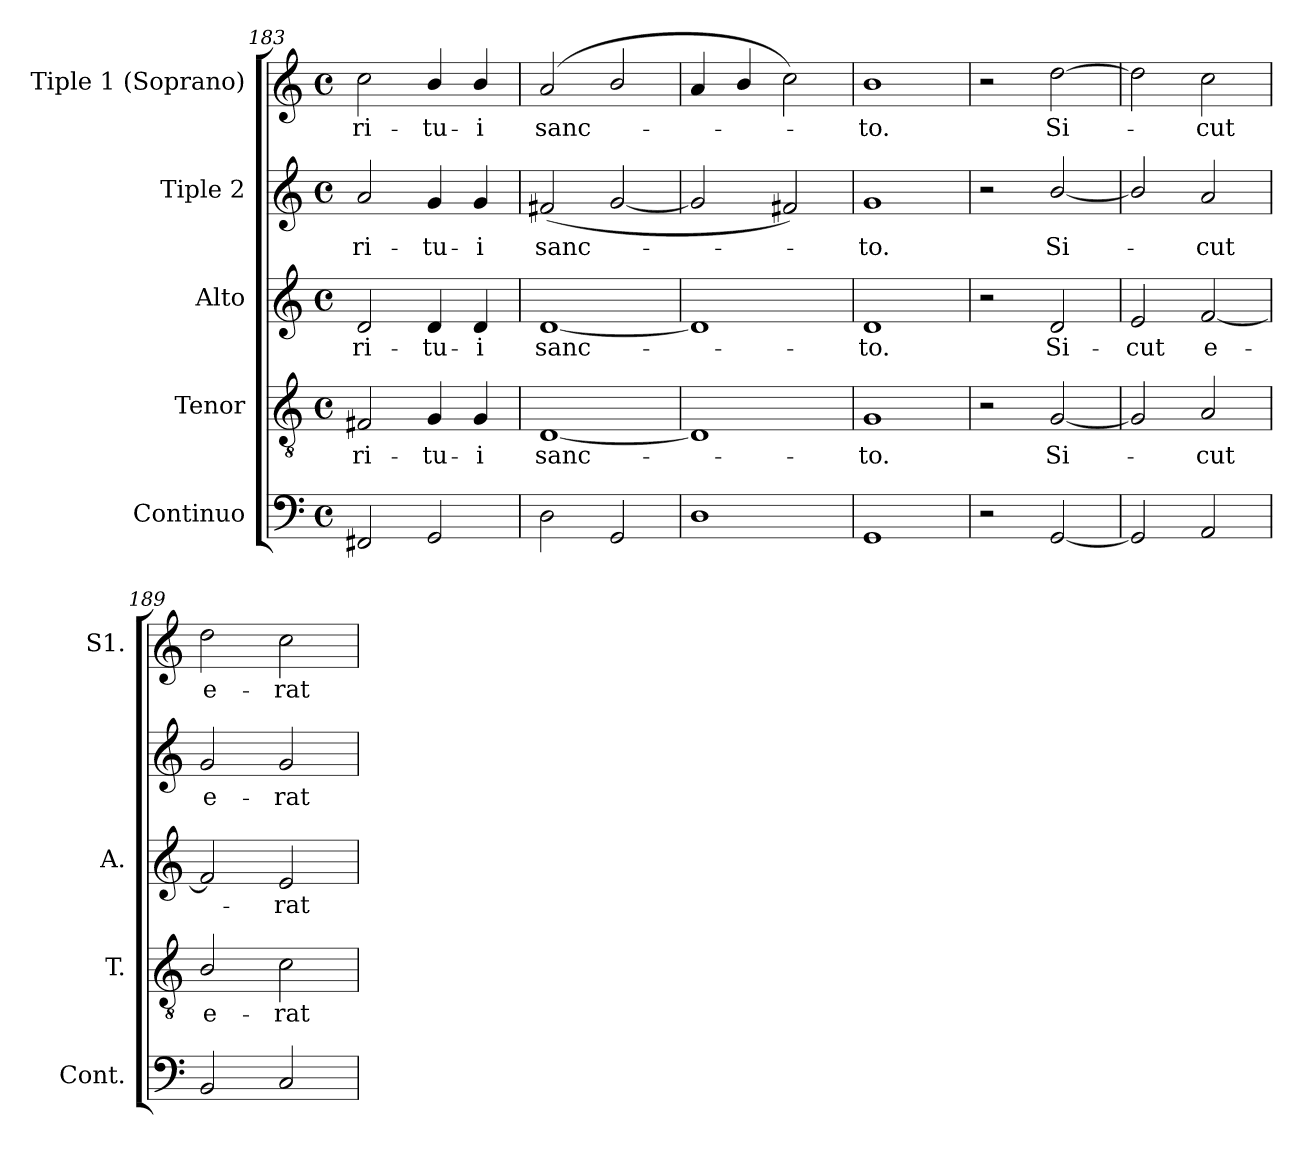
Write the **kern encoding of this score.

**kern	**kern	**text	**kern	**text	**kern	**text	**kern	**text
*part5	*part4	*part4	*part3	*part3	*part2	*part2	*part1	*part1
*staff5	*staff4	*staff4	*staff3	*staff3	*staff2	*staff2	*staff1	*staff1
*I"Continuo	*I"Tenor	*	*I"Alto	*	*I"Tiple 2	*	*I"Tiple 1 (Soprano)	*
*I'Cont.	*I'T.	*	*I'A.	*	*	*	*I'S1.	*
*clefF4	*clefGv2	*	*clefG2	*	*clefG2	*	*clefG2	*
*	*ITrd7c12	*	*	*	*	*	*	*
*k[]	*k[]	*	*k[]	*	*k[]	*	*k[]	*
*C:	*C:	*	*C:	*	*C:	*	*C:	*
*M4/4	*M4/4	*	*M4/4	*	*M4/4	*	*M4/4	*
*met(c)	*met(c)	*	*met(c)	*	*met(c)	*	*met(c)	*
=183	=183	=183	=183	=183	=183	=183	=183	=183
!	!	!LO:LY:b:color=#000000	!	!	!	!	!	!
!	!	!	!	!LO:LY:b:color=#000000	!	!	!	!
!	!	!	!	!	!	!LO:LY:b:color=#000000	!	!
!	!	!	!	!	!	!	!	!LO:LY:b:color=#000000
2FF#Xi/	2FF#Xi/	-ri-	2di/	-ri-	2ai/	-ri-	2cci\	-ri-
!	!	!LO:LY:b:color=#000000	!	!	!	!	!	!
!	!	!	!	!LO:LY:b:color=#000000	!	!	!	!
!	!	!	!	!	!	!LO:LY:b:color=#000000	!	!
!	!	!	!	!	!	!	!	!LO:LY:b:color=#000000
2GGi/	4GGi/	-tu-	4di/	-tu-	4gi/	-tu-	4bi/	-tu-
!	!	!LO:LY:b:color=#000000	!	!	!	!	!	!
!	!	!	!	!LO:LY:b:color=#000000	!	!	!	!
!	!	!	!	!	!	!LO:LY:b:color=#000000	!	!
!	!	!	!	!	!	!	!	!LO:LY:b:color=#000000
.	4GGi/	-i	4di/	-i	4gi/	-i	4bi/	-i
=184	=184	=184	=184	=184	=184	=184	=184	=184
!	!	!LO:LY:b:color=#000000	!	!	!	!	!	!
!	!	!	!	!LO:LY:b:color=#000000	!	!	!	!
!	!	!	!	!	!	!LO:LY:b:color=#000000	!	!
!	!	!	!	!	!	!	!	!LO:LY:b:color=#000000
2Di\	[1DDi	sanc-	[1di	sanc-	(2f#Xi/	sanc-	(2ai/	sanc-
2GGi/	.	.	.	.	[2gi/	.	2bi/	.
=185	=185	=185	=185	=185	=185	=185	=185	=185
1Di	1DDi]	.	1di]	.	2gi/]	.	4ai/	.
.	.	.	.	.	.	.	4bi/	.
.	.	.	.	.	2f#Xi/)	.	2cci\)	.
=186	=186	=186	=186	=186	=186	=186	=186	=186
!	!	!LO:LY:b:color=#000000	!	!	!	!	!	!
!	!	!	!	!LO:LY:b:color=#000000	!	!	!	!
!	!	!	!	!	!	!LO:LY:b:color=#000000	!	!
!	!	!	!	!	!	!	!	!LO:LY:b:color=#000000
1GGi	1GGi	-to.	1di	-to.	1gi	-to.	1bi	-to.
=187	=187	=187	=187	=187	=187	=187	=187	=187
2r	2r	.	2r	.	2r	.	2r	.
!	!	!LO:LY:b:color=#000000	!	!	!	!	!	!
!	!	!	!	!LO:LY:b:color=#000000	!	!	!	!
!	!	!	!	!	!	!LO:LY:b:color=#000000	!	!
!	!	!	!	!	!	!	!	!LO:LY:b:color=#000000
[2GGi/	[2GGi/	Si-	2di/	Si-	[2bi/	Si-	[2ddi\	Si-
=188	=188	=188	=188	=188	=188	=188	=188	=188
!	!	!	!	!LO:LY:b:color=#000000	!	!	!	!
2GGi/]	2GGi/]	.	2ei/	-cut	2bi/]	.	2ddi\]	.
!	!	!LO:LY:b:color=#000000	!	!	!	!	!	!
!	!	!	!	!LO:LY:b:color=#000000	!	!	!	!
!	!	!	!	!	!	!LO:LY:b:color=#000000	!	!
!	!	!	!	!	!	!	!	!LO:LY:b:color=#000000
2AAi/	2AAi/	-cut	[2fi/	e-	2ai/	-cut	2cci\	-cut
=189	=189	=189	=189	=189	=189	=189	=189	=189
!	!	!LO:LY:b:color=#000000	!	!	!	!	!	!
!	!	!	!	!	!	!LO:LY:b:color=#000000	!	!
!	!	!	!	!	!	!	!	!LO:LY:b:color=#000000
2BBi/	2BBi/	e-	2fi/]	.	2gi/	e-	2ddi\	e-
!	!	!LO:LY:b:color=#000000	!	!	!	!	!	!
!	!	!	!	!LO:LY:b:color=#000000	!	!	!	!
!	!	!	!	!	!	!LO:LY:b:color=#000000	!	!
!	!	!	!	!	!	!	!	!LO:LY:b:color=#000000
2Ci/	2Ci\	-rat	2ei/	-rat	2gi/	-rat	2cci\	-rat
=	=	=	=	=	=	=	=	=
*-	*-	*-	*-	*-	*-	*-	*-	*-
